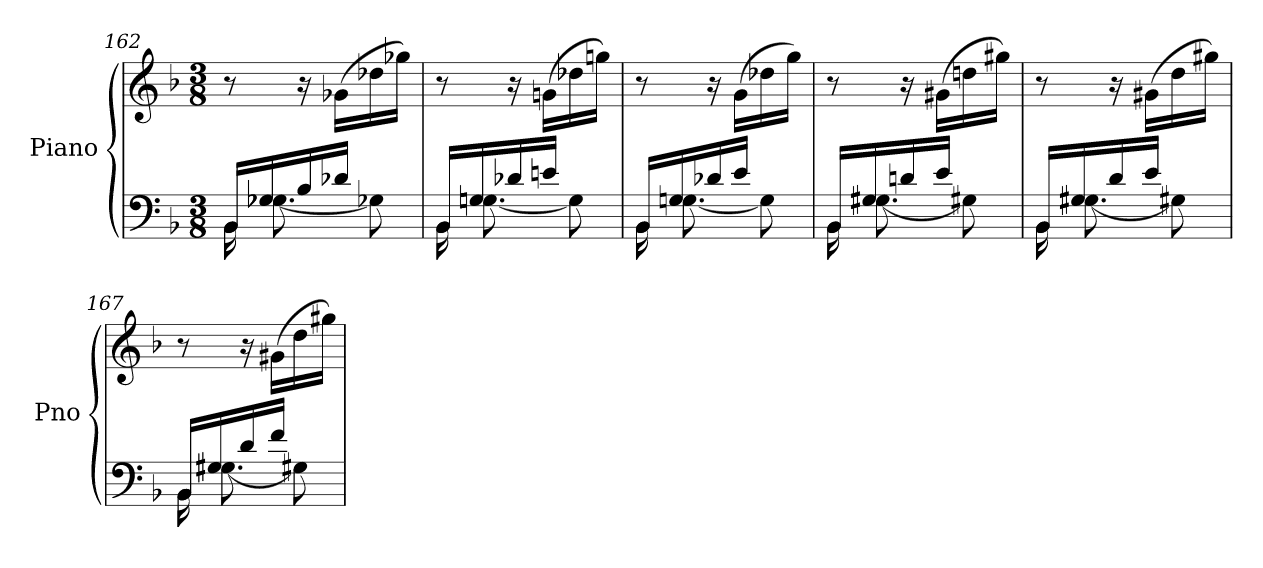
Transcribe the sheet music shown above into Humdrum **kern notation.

**kern	**kern
*part1	*part1
*staff2	*staff1
*I"Piano	*
*I'Pno	*
*clefF4	*clefG2
*k[b-]	*k[b-]
*M3/8	*M3/8
=162	=162
*^	*
16BB-/LL	16BB-\	8r
16G-X/	[8.G-X\	.
16B-/	.	16r
16d-X/JJ	.	(>16g-X\LL
8ryy	8G-X\]	16dd-X\
.	.	16gg-X\JJ)
=163	=163	=163
16BB-/LL	16BB-\	8r
16Gn/	[8.Gn\	.
16d-X/	.	16r
16en/JJ	.	(>16gn\LL
8ryy	8Gn\]	16dd-X\
.	.	16ggn\JJ)
!!LO:LB:g=z
=164	=164	=164
16BB-/LL	16BB-\	8r
16Gn/	[8.G\	.
16d-X/	.	16r
16e/JJ	.	(>16g\LL
8ryy	8Gn\]	16dd-X\
.	.	16gg\JJ)
=165	=165	=165
16BB-/LL	16BB-\	8r
16G#X/	[8.G#X\	.
16dn/	.	16r
16e/JJ	.	(>16g#X\LL
8ryy	8G#X\]	16ddn\
.	.	16gg#X\JJ)
=166	=166	=166
16BB-/LL	16BB-\	8r
16G#X/	[8.G#X\	.
16d/	.	16r
16e/JJ	.	(>16g#X\LL
8ryy	8G#X\]	16dd\
.	.	16gg#X\JJ)
=167	=167	=167
16BB-/LL	16BB-\	8r
16G#X/	[8.G#X\	.
16d/	.	16r
16f/JJ	.	(>16g#X\LL
8ryy	8G#X\]	16dd\
.	.	16gg#X\JJ)
*v	*v	*
=	=
*-	*-
